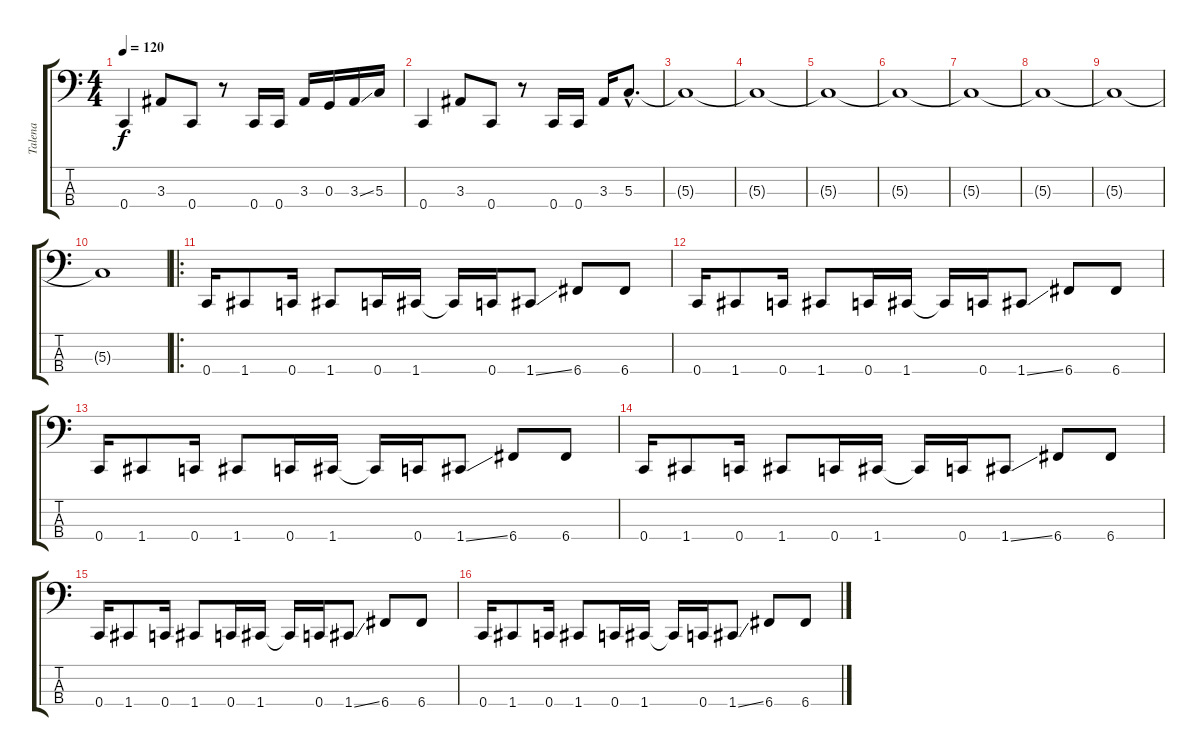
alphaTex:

\track ("Talena" "Talena") {instrument electricbasspick}
\staff {score tabs}
\tuning (F2 C2 G1 C1) {hide}
\ts (4 4)
\tempo 120
\clef f4
\ks c
0.4.4{dy f} 3.3.8 0.4.8 r.8 0.4.16 0.4.16 3.3.16 0.3.16 3.3{ss}.16 5.3.16 |
0.4.4 3.3.8 0.4.8 r.8 0.4.16 0.4.16 3.3.16 5.3{hac}.8{d} |
5.3{t}.1 |
5.3{t}.1 |
5.3{t}.1 |
5.3{t}.1 |
5.3{t}.1 |
5.3{t}.1 |
5.3{t}.1 |
5.3{t}.1 |
\ro
0.4.16 1.4.8 0.4.16 1.4.8 0.4.16 1.4.16 1.4{t}.16 0.4.16 1.4{ss}.8 6.4.8 6.4.8 |
0.4.16 1.4.8 0.4.16 1.4.8 0.4.16 1.4.16 1.4{t}.16 0.4.16 1.4{ss}.8 6.4.8 6.4.8 |
0.4.16 1.4.8 0.4.16 1.4.8 0.4.16 1.4.16 1.4{t}.16 0.4.16 1.4{ss}.8 6.4.8 6.4.8 |
0.4.16 1.4.8 0.4.16 1.4.8 0.4.16 1.4.16 1.4{t}.16 0.4.16 1.4{ss}.8 6.4.8 6.4.8 |
0.4.16 1.4.8 0.4.16 1.4.8 0.4.16 1.4.16 1.4{t}.16 0.4.16 1.4{ss}.8 6.4.8 6.4.8 |
0.4.16 1.4.8 0.4.16 1.4.8 0.4.16 1.4.16 1.4{t}.16 0.4.16 1.4{ss}.8 6.4.8 6.4.8
